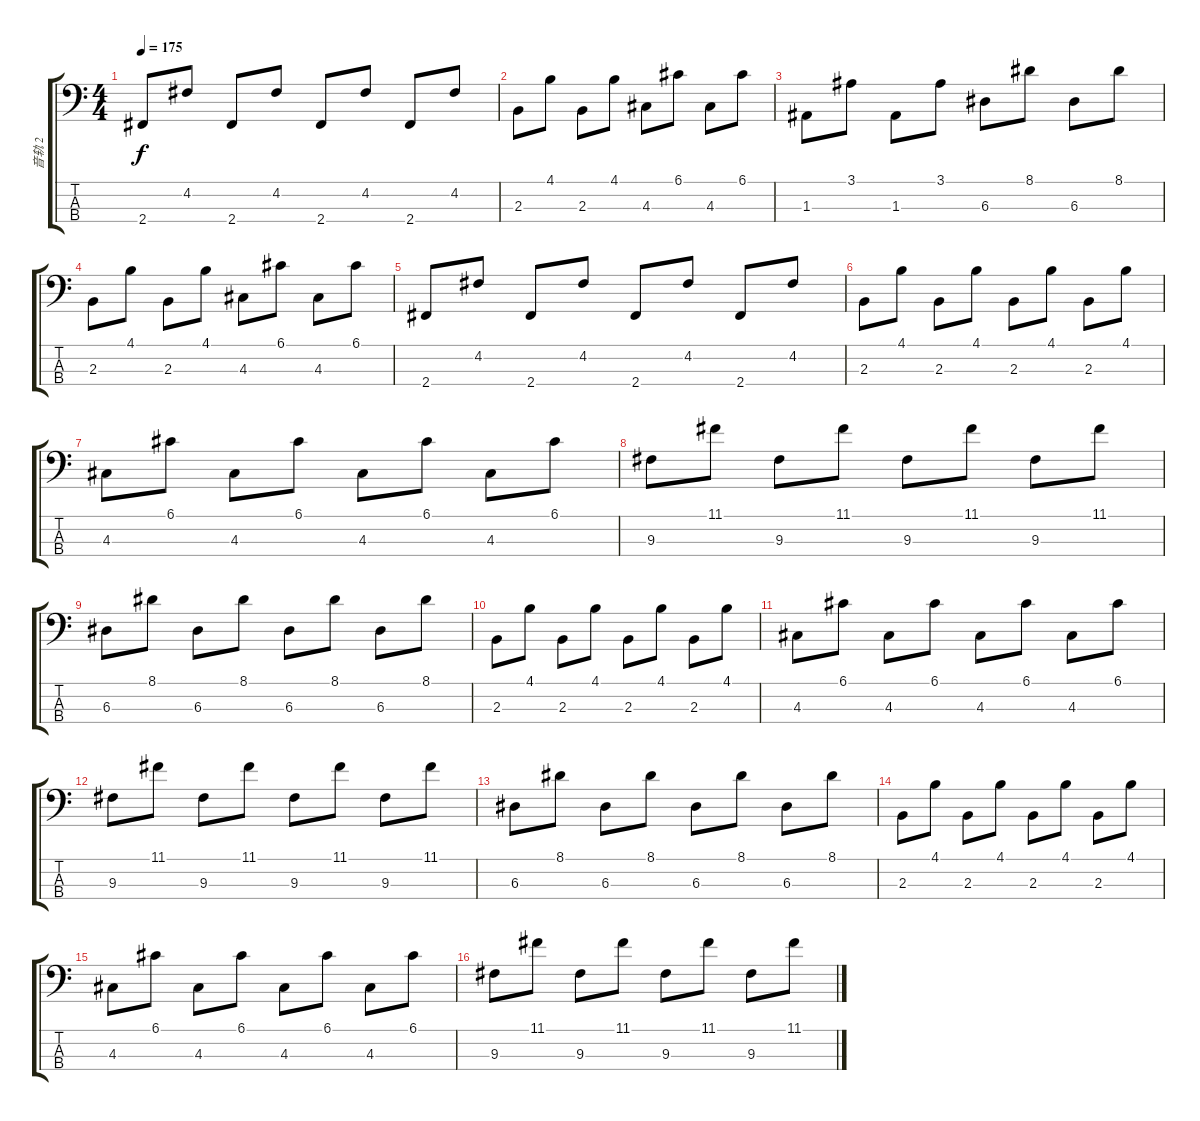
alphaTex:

\track ("音轨 2" "音轨 2") {instrument electricbassfinger}
\staff {score tabs}
\tuning (G2 D2 A1 E1) {hide}
\ts (4 4)
\tempo 175
\clef f4
\ks c
2.4.8{dy f} 4.2.8 2.4.8 4.2.8 2.4.8 4.2.8 2.4.8 4.2.8 |
2.3.8 4.1.8 2.3.8 4.1.8 4.3.8 6.1.8 4.3.8 6.1.8 |
1.3.8 3.1.8 1.3.8 3.1.8 6.3.8 8.1.8 6.3.8 8.1.8 |
2.3.8 4.1.8 2.3.8 4.1.8 4.3.8 6.1.8 4.3.8 6.1.8 |
2.4.8 4.2.8 2.4.8 4.2.8 2.4.8 4.2.8 2.4.8 4.2.8 |
2.3.8 4.1.8 2.3.8 4.1.8 2.3.8 4.1.8 2.3.8 4.1.8 |
4.3.8 6.1.8 4.3.8 6.1.8 4.3.8 6.1.8 4.3.8 6.1.8 |
9.3.8 11.1.8 9.3.8 11.1.8 9.3.8 11.1.8 9.3.8 11.1.8 |
6.3.8 8.1.8 6.3.8 8.1.8 6.3.8 8.1.8 6.3.8 8.1.8 |
2.3.8 4.1.8 2.3.8 4.1.8 2.3.8 4.1.8 2.3.8 4.1.8 |
4.3.8 6.1.8 4.3.8 6.1.8 4.3.8 6.1.8 4.3.8 6.1.8 |
9.3.8 11.1.8 9.3.8 11.1.8 9.3.8 11.1.8 9.3.8 11.1.8 |
6.3.8 8.1.8 6.3.8 8.1.8 6.3.8 8.1.8 6.3.8 8.1.8 |
2.3.8 4.1.8 2.3.8 4.1.8 2.3.8 4.1.8 2.3.8 4.1.8 |
4.3.8 6.1.8 4.3.8 6.1.8 4.3.8 6.1.8 4.3.8 6.1.8 |
9.3.8 11.1.8 9.3.8 11.1.8 9.3.8 11.1.8 9.3.8 11.1.8
